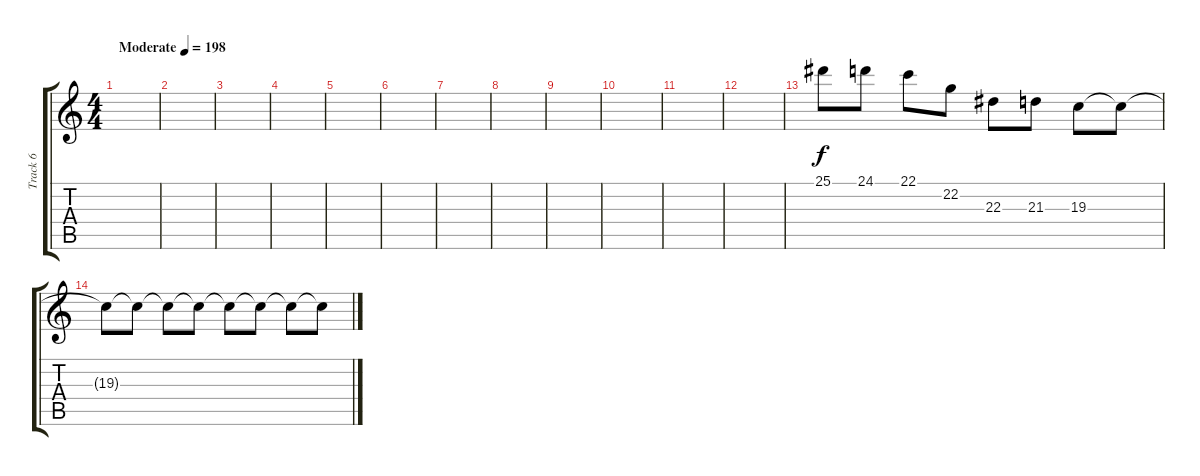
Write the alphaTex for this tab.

\track ("Track 6" "Track 6") {instrument marimba}
\staff {score tabs}
\tuning (D4 A3 F3 C3 G2 C2) {hide}
\ts (4 4)
\tempo (198 "Moderate")
\clef g2
\ks c
|
|
|
|
|
|
|
|
|
|
|
|
25.1.8{volume 0} 24.1.8 22.1.8 22.2.8 22.3.8 21.3.8 19.3.8 19.3{t}.8 |
19.3{t}.8 19.3{t}.8 19.3{t}.8 19.3{t}.8 19.3{t}.8 19.3{t}.8 19.3{t}.8 19.3{t}.8
